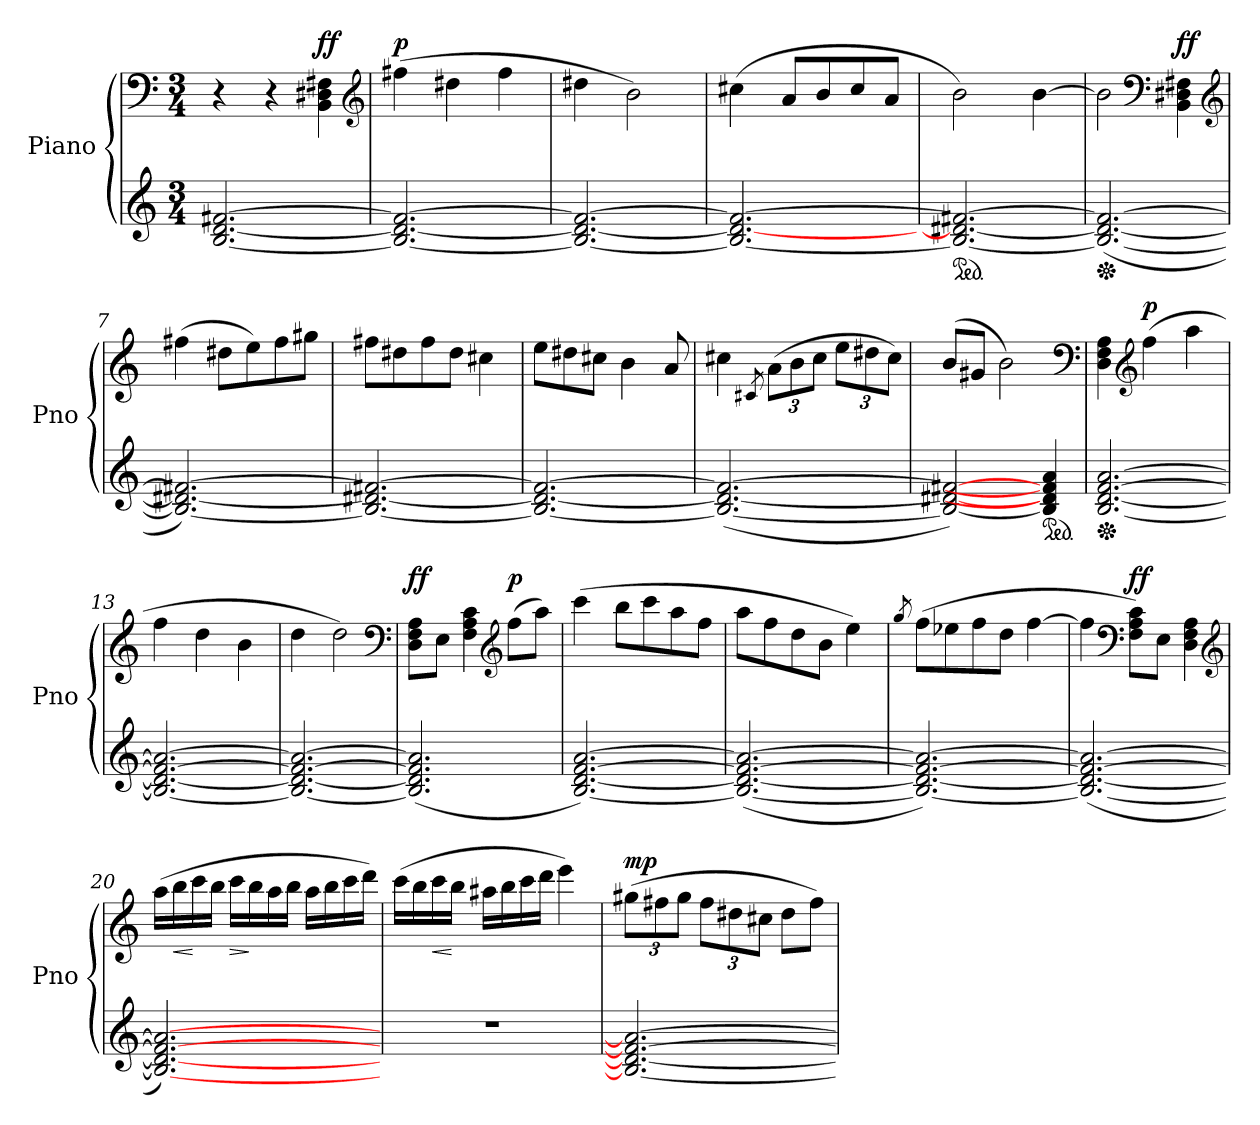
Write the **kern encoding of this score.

**kern	**kern	**dynam
*part2	*part1	*part1
*staff2	*staff1	*staff1
*I"Piano	*I"Piano	*
*I'Pno	*I'Pno	*
*clefG2	*clefF4	*
*M3/4	*M3/4	*
*MM110	*MM110	*
=1	=1	=1
[2.B/ [2.d/ [2.f#X/	4r	.
.	4r	.
!	!	!LO:DY:a
.	4BB\ 4D#X\ 4F#X\	ff
*	*clefG2	*
=2	=2	=2
!	!	!LO:DY:a
2.B/_ 2.d/_ 2.f#/_	(4ff#X\	p
.	4dd#X\	.
.	4ff#\	.
=3	=3	=3
2.B/_ 2.d/_ 2.f#/_	4dd#X\	.
.	2b\)	.
=4	=4	=4
2.B/_ 2.d/_ 2.f#/_	(4cc#X\	.
.	8a/L	.
.	8b/	.
.	8cc#/	.
.	8a/J	.
=5	=5	=5
*ped	*	*
2.B/_ 2.d#X/_ 2.f#X/_	2b\)	.
.	[4b\	.
=6	=6	=6
*Xped	*	*
(2.B/_ 2.d#/_ 2.f#/_	2b\]	.
*	*clefF4	*
!	!	!LO:DY:a
.	4BB\ 4D#X\ 4F#X\	ff
*	*clefG2	*
!!LO:LB:g=z
=7	=7	=7
2.B/_ 2.d#X/_ 2.f#X/_)	(4ff#X\	.
.	8dd#X\L	.
.	8ee\)	.
.	8ff#\	.
.	8gg#X\J	.
=8	=8	=8
2.B/_ 2.d#X/_ 2.f#X/_	8ff#X\L	.
.	8dd#X\	.
.	8ff#\	.
.	8dd#\J	.
.	4cc#X\	.
=9	=9	=9
2.B/_ 2.d#/_ 2.f#/_	8ee\L	.
.	8dd#X\	.
.	8cc#X\J	.
.	4b\	.
.	8a/	.
=10	=10	=10
(2.B/_ 2.d#/_ 2.f#/_	4cc#X\	.
.	8qc#X/	.
.	(12a\L	.
.	12b\	.
.	12cc#\J	.
.	12ee\L	.
.	12dd#X\	.
.	12cc#\J)	.
!!LO:LB:g=z
=11	=11	=11
2B/_ 2d#X/_ 2f#X/_)	(8b/L	.
.	8g#X/J	.
.	2b\)	.
*ped	*	*
4B/] 4dn/] 4fn/] 4a/	.	.
*	*clefF4	*
=12	=12	=12
*Xped	*	*
[2.B/ [2.d/ [2.f/ [2.a/	4D\ 4F\ 4A\	.
*	*clefG2	*
!	!	!LO:DY:a
.	(4ff\	p
.	4aa\	.
=13	=13	=13
2.B/_ 2.d/_ 2.f/_ 2.a/_	4ff\	.
.	4dd\	.
.	4b\	.
=14	=14	=14
2.B/_ 2.d/_ 2.f/_ 2.a/_	4dd\	.
.	2dd\)	.
*	*clefF4	*
=15	=15	=15
!	!	!LO:DY:a
(2.B/] 2.d/] 2.f/] 2.a/]	8D\ 8F\ 8A\L	ff
.	8E\J	.
.	4F\ 4A\ 4c\	.
*	*clefG2	*
!	!	!LO:DY:a
.	(8ff\L	p
.	8aa\J)	.
!!LO:LB:g=z
=16	=16	=16
[2.B/ [2.d/ [2.f/ [2.a/)	(4ccc\	.
.	8bb\L	.
.	8ccc\	.
.	8aa\	.
.	8ff\J	.
=17	=17	=17
(2.B/_ 2.d/_ 2.f/_ 2.a/_	8aa\L	.
.	8ff\	.
.	8dd\	.
.	8b\J	.
.	4ee\)	.
=18	=18	=18
.	8qgg/	.
2.B/_ 2.d/_ 2.f/_ 2.a/_)	(8ff\L	.
.	8ee-X\	.
.	8ff\	.
.	8dd\J	.
.	[4ff\	.
=19	=19	=19
(2.B/_ 2.d/_ 2.f/_ 2.a/_	4ff\]	.
*	*clefF4	*
!	!	!LO:DY:a
.	8F\ 8A\ 8c\L)	ff
.	8E\J	.
.	4D\ 4F\ 4A\	.
*	*clefG2	*
=20	=20	=20
2.B/_ 2.d/_ 2.f/_ 2.a/_)	(16aa\LL	.
!	!	!LO:HP:b
.	16bb\	<
.	16ccc\	[
.	16bb\JJ	.
!	!	!LO:HP:b
.	16ccc\LL	>
.	16bb\	]
.	16aa\	.
.	16bb\JJ	.
.	16aa\LL	.
.	16bb\	.
.	16ccc\	.
.	16ddd\JJ)	.
!!LO:LB:g=z
=21	=21	=21
!LO:N:vis=1	!	!
2.r	(16ccc\LL	.
.	16bb\	.
!	!	!LO:HP:b
.	16ccc\	<
.	16bb\JJ	[
.	16aa#X\LL	.
.	16bb\	.
.	16ccc\	.
.	16ddd\JJ	.
.	4eee\)	.
=22	=22	=22
*	*MM98	*
!	!	!LO:DY:a
2.B/_ 2.d/_ 2.f/_ 2.a/_	(12gg#X\L	mp
.	12ff#X\	.
.	12gg#\J	.
.	12ff#\L	.
.	12dd#X\	.
.	12cc#X\J	.
.	8dd#\L	.
.	8ff#\J)	.
=	=	=
*-	*-	*-
